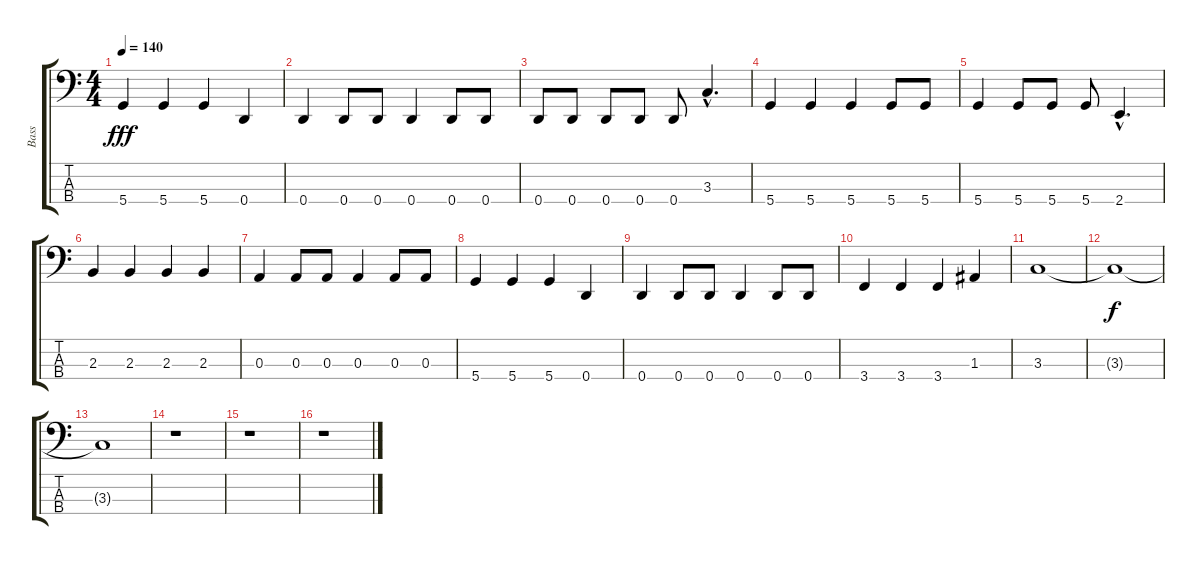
\track ("Bass" "Bass") {instrument electricbassfinger}
\staff {score tabs}
\tuning (G2 D2 A1 D1) {hide}
\ts (4 4)
\tempo 140
\clef f4
\ks c
5.4.4{dy fff} 5.4.4 5.4.4 0.4.4 |
0.4.4 0.4.8 0.4.8 0.4.4 0.4.8 0.4.8 |
0.4.8 0.4.8 0.4.8 0.4.8 0.4.8 3.3{hac}.4{d} |
5.4.4 5.4.4 5.4.4 5.4.8 5.4.8 |
5.4.4 5.4.8 5.4.8 5.4.8 2.4{hac}.4{d} |
2.3.4 2.3.4 2.3.4 2.3.4 |
0.3.4 0.3.8 0.3.8 0.3.4 0.3.8 0.3.8 |
5.4.4 5.4.4 5.4.4 0.4.4 |
0.4.4 0.4.8 0.4.8 0.4.4 0.4.8 0.4.8 |
3.4.4 3.4.4 3.4.4 1.3.4 |
3.3.1 |
3.3{t}.1{dy f} |
3.3{t}.1 |
r.1 |
r.1 |
r.1
